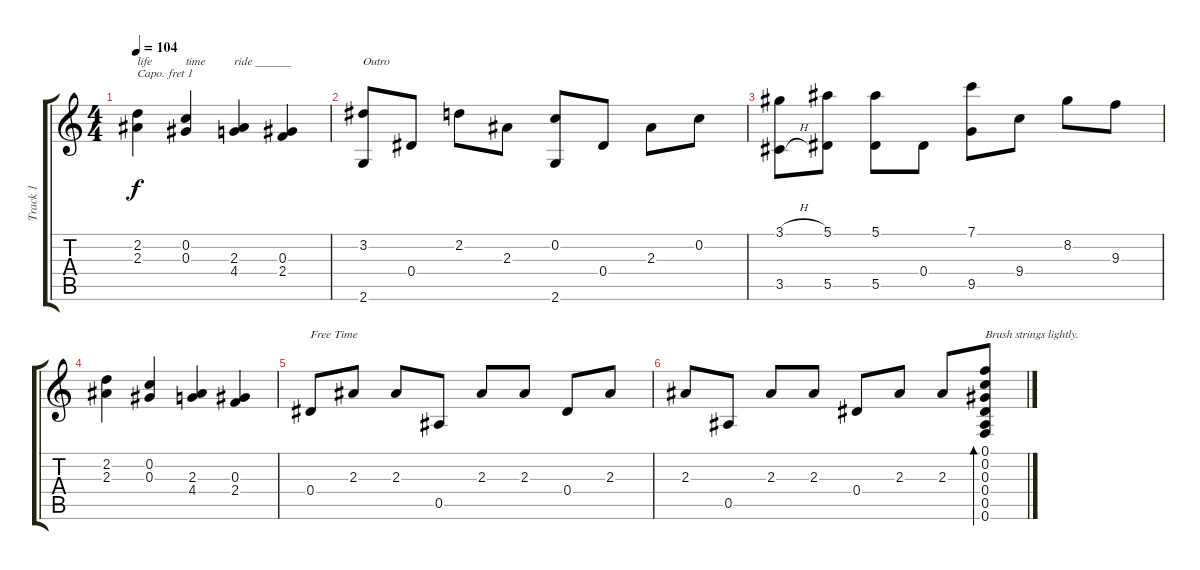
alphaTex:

\track ("Track 1" "Track 1") {instrument acousticguitarnylon}
\staff {score tabs}
\capo 1
\tuning (E4 B3 G3 D3 A2 E2) {hide}
\ts (4 4)
\tempo 104
\clef g2
\ks c
(2.2 2.3).4{txt "life" dy f} (0.2 0.3).4{txt "time"} (2.3 4.4).4{txt "ride ______"} (0.3 2.4).4 |
(3.2 2.6).8{txt "Outro"} 0.4.8 2.2.8 2.3.8 (0.2 2.6).8 0.4.8 2.3.8 0.2.8 |
(3.1{h} 3.5{h}).8 (5.1 5.5).8 (5.1 5.5).8 0.4.8 (7.1 9.5).8 9.4.8 8.2.8 9.3.8 |
(2.2 2.3).4 (0.2 0.3).4 (2.3 4.4).4 (0.3 2.4).4 |
0.4.8{txt "Free Time"} 2.3.8 2.3.8 0.5.8 2.3.8 2.3.8 0.4.8 2.3.8 |
2.3.8 0.5.8 2.3.8 2.3.8 0.4.8 2.3.8 2.3.8 (0.1 0.2 0.3 0.4 0.5 0.6).8{bd 60 txt "Brush strings lightly."}
